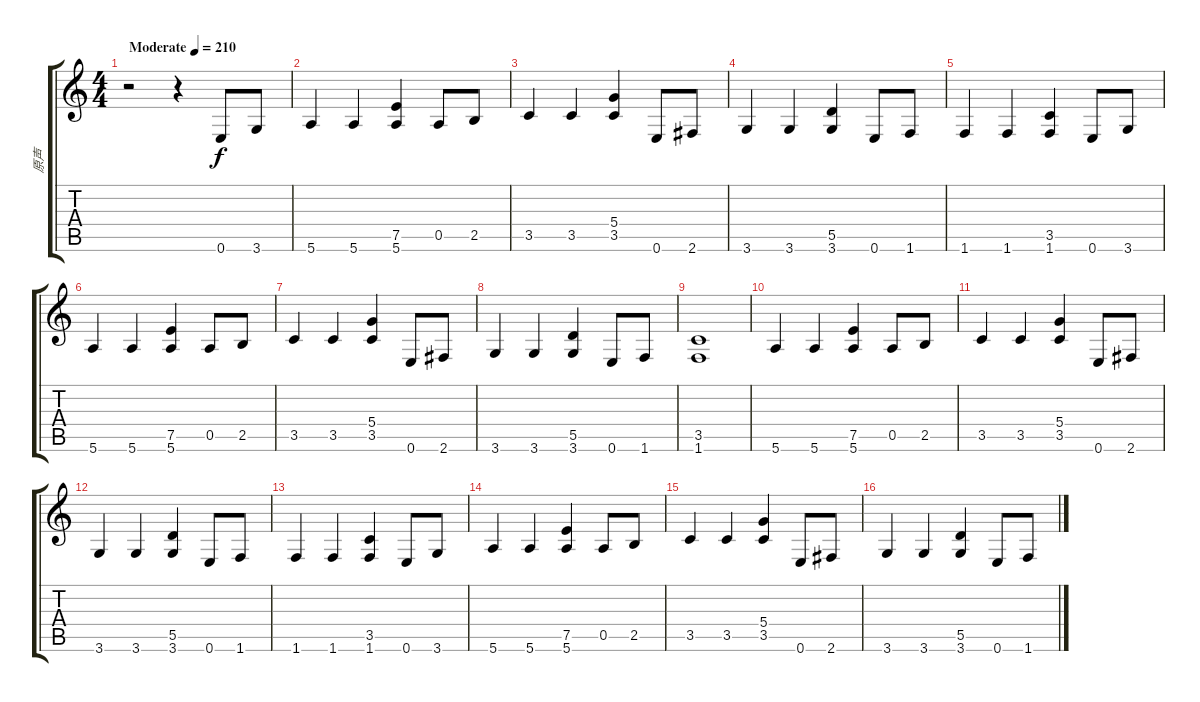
\track ("原声" "原声") {instrument acousticguitarsteel}
\staff {score tabs}
\tuning (E4 B3 G3 D3 A2 E2) {hide}
\ts (4 4)
\tempo (210 "Moderate")
\clef g2
\ks c
r.2{dy f instrument acousticguitarsteel} r.4 0.6.8 3.6.8 |
5.6.4 5.6.4 (7.5 5.6).4 0.5.8 2.5.8 |
3.5.4 3.5.4 (5.4 3.5).4 0.6.8 2.6.8 |
3.6.4 3.6.4 (5.5 3.6).4 0.6.8 1.6.8 |
1.6.4 1.6.4 (3.5 1.6).4 0.6.8 3.6.8 |
5.6.4 5.6.4 (7.5 5.6).4 0.5.8 2.5.8 |
3.5.4 3.5.4 (5.4 3.5).4 0.6.8 2.6.8 |
3.6.4 3.6.4 (5.5 3.6).4 0.6.8 1.6.8 |
(3.5 1.6).1{txt ""} |
5.6.4 5.6.4 (7.5 5.6).4 0.5.8 2.5.8 |
3.5.4 3.5.4 (5.4 3.5).4 0.6.8 2.6.8 |
3.6.4 3.6.4 (5.5 3.6).4 0.6.8 1.6.8 |
1.6.4 1.6.4 (3.5 1.6).4 0.6.8 3.6.8 |
5.6.4 5.6.4 (7.5 5.6).4 0.5.8 2.5.8 |
3.5.4 3.5.4 (5.4 3.5).4 0.6.8 2.6.8 |
3.6.4 3.6.4 (5.5 3.6).4 0.6.8 1.6.8
